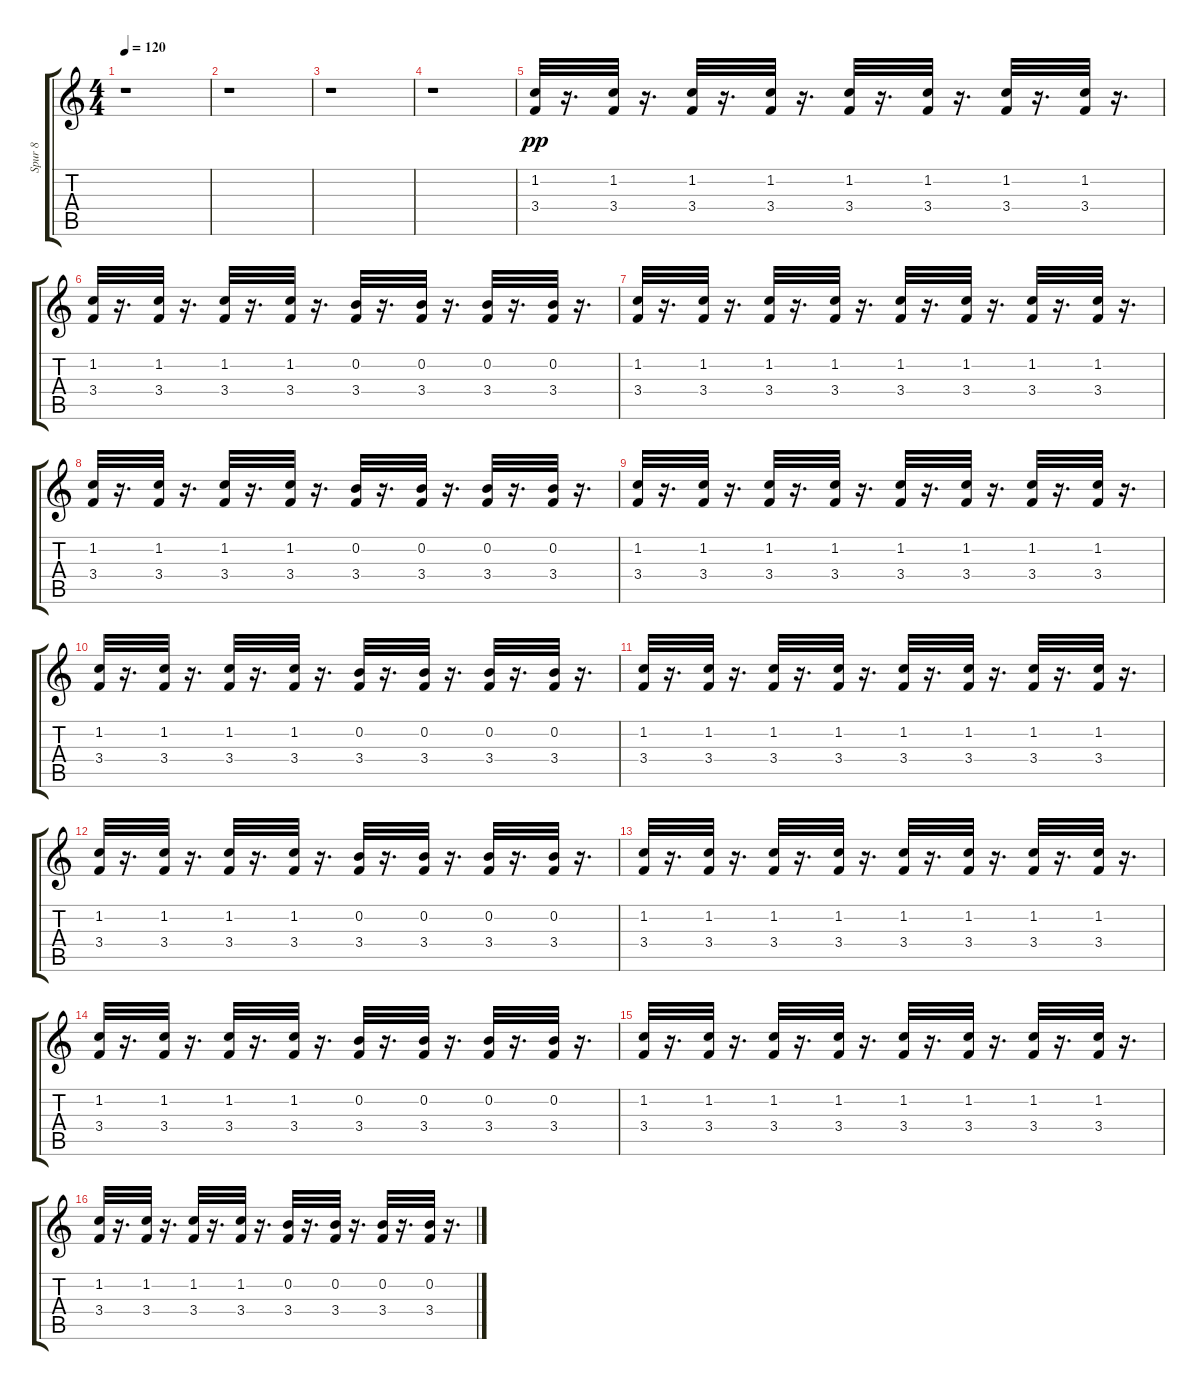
\track ("Spur 8" "Spur 8") {instrument synthbass1}
\staff {score tabs}
\tuning (E4 B3 G3 D3 A2 E2) {hide}
\ts (4 4)
\tempo 120
\clef g2
\ks c
r.1{dy pp instrument synthbass1} |
r.1 |
r.1 |
r.1 |
(1.2 3.4).32 r.16{d} (1.2 3.4).32 r.16{d} (1.2 3.4).32 r.16{d} (1.2 3.4).32 r.16{d} (1.2 3.4).32 r.16{d} (1.2 3.4).32 r.16{d} (1.2 3.4).32 r.16{d} (1.2 3.4).32 r.16{d} |
(1.2 3.4).32 r.16{d} (1.2 3.4).32 r.16{d} (1.2 3.4).32 r.16{d} (1.2 3.4).32 r.16{d} (0.2 3.4).32 r.16{d} (0.2 3.4).32 r.16{d} (0.2 3.4).32 r.16{d} (0.2 3.4).32 r.16{d} |
(1.2 3.4).32 r.16{d} (1.2 3.4).32 r.16{d} (1.2 3.4).32 r.16{d} (1.2 3.4).32 r.16{d} (1.2 3.4).32 r.16{d} (1.2 3.4).32 r.16{d} (1.2 3.4).32 r.16{d} (1.2 3.4).32 r.16{d} |
(1.2 3.4).32 r.16{d} (1.2 3.4).32 r.16{d} (1.2 3.4).32 r.16{d} (1.2 3.4).32 r.16{d} (0.2 3.4).32 r.16{d} (0.2 3.4).32 r.16{d} (0.2 3.4).32 r.16{d} (0.2 3.4).32 r.16{d} |
(1.2 3.4).32 r.16{d} (1.2 3.4).32 r.16{d} (1.2 3.4).32 r.16{d} (1.2 3.4).32 r.16{d} (1.2 3.4).32 r.16{d} (1.2 3.4).32 r.16{d} (1.2 3.4).32 r.16{d} (1.2 3.4).32 r.16{d} |
(1.2 3.4).32 r.16{d} (1.2 3.4).32 r.16{d} (1.2 3.4).32 r.16{d} (1.2 3.4).32 r.16{d} (0.2 3.4).32 r.16{d} (0.2 3.4).32 r.16{d} (0.2 3.4).32 r.16{d} (0.2 3.4).32 r.16{d} |
(1.2 3.4).32 r.16{d} (1.2 3.4).32 r.16{d} (1.2 3.4).32 r.16{d} (1.2 3.4).32 r.16{d} (1.2 3.4).32 r.16{d} (1.2 3.4).32 r.16{d} (1.2 3.4).32 r.16{d} (1.2 3.4).32 r.16{d} |
(1.2 3.4).32 r.16{d} (1.2 3.4).32 r.16{d} (1.2 3.4).32 r.16{d} (1.2 3.4).32 r.16{d} (0.2 3.4).32 r.16{d} (0.2 3.4).32 r.16{d} (0.2 3.4).32 r.16{d} (0.2 3.4).32 r.16{d} |
(1.2 3.4).32 r.16{d} (1.2 3.4).32 r.16{d} (1.2 3.4).32 r.16{d} (1.2 3.4).32 r.16{d} (1.2 3.4).32 r.16{d} (1.2 3.4).32 r.16{d} (1.2 3.4).32 r.16{d} (1.2 3.4).32 r.16{d} |
(1.2 3.4).32 r.16{d} (1.2 3.4).32 r.16{d} (1.2 3.4).32 r.16{d} (1.2 3.4).32 r.16{d} (0.2 3.4).32 r.16{d} (0.2 3.4).32 r.16{d} (0.2 3.4).32 r.16{d} (0.2 3.4).32 r.16{d} |
(1.2 3.4).32 r.16{d} (1.2 3.4).32 r.16{d} (1.2 3.4).32 r.16{d} (1.2 3.4).32 r.16{d} (1.2 3.4).32 r.16{d} (1.2 3.4).32 r.16{d} (1.2 3.4).32 r.16{d} (1.2 3.4).32 r.16{d} |
(1.2 3.4).32 r.16{d} (1.2 3.4).32 r.16{d} (1.2 3.4).32 r.16{d} (1.2 3.4).32 r.16{d} (0.2 3.4).32 r.16{d} (0.2 3.4).32 r.16{d} (0.2 3.4).32 r.16{d} (0.2 3.4).32 r.16{d}
